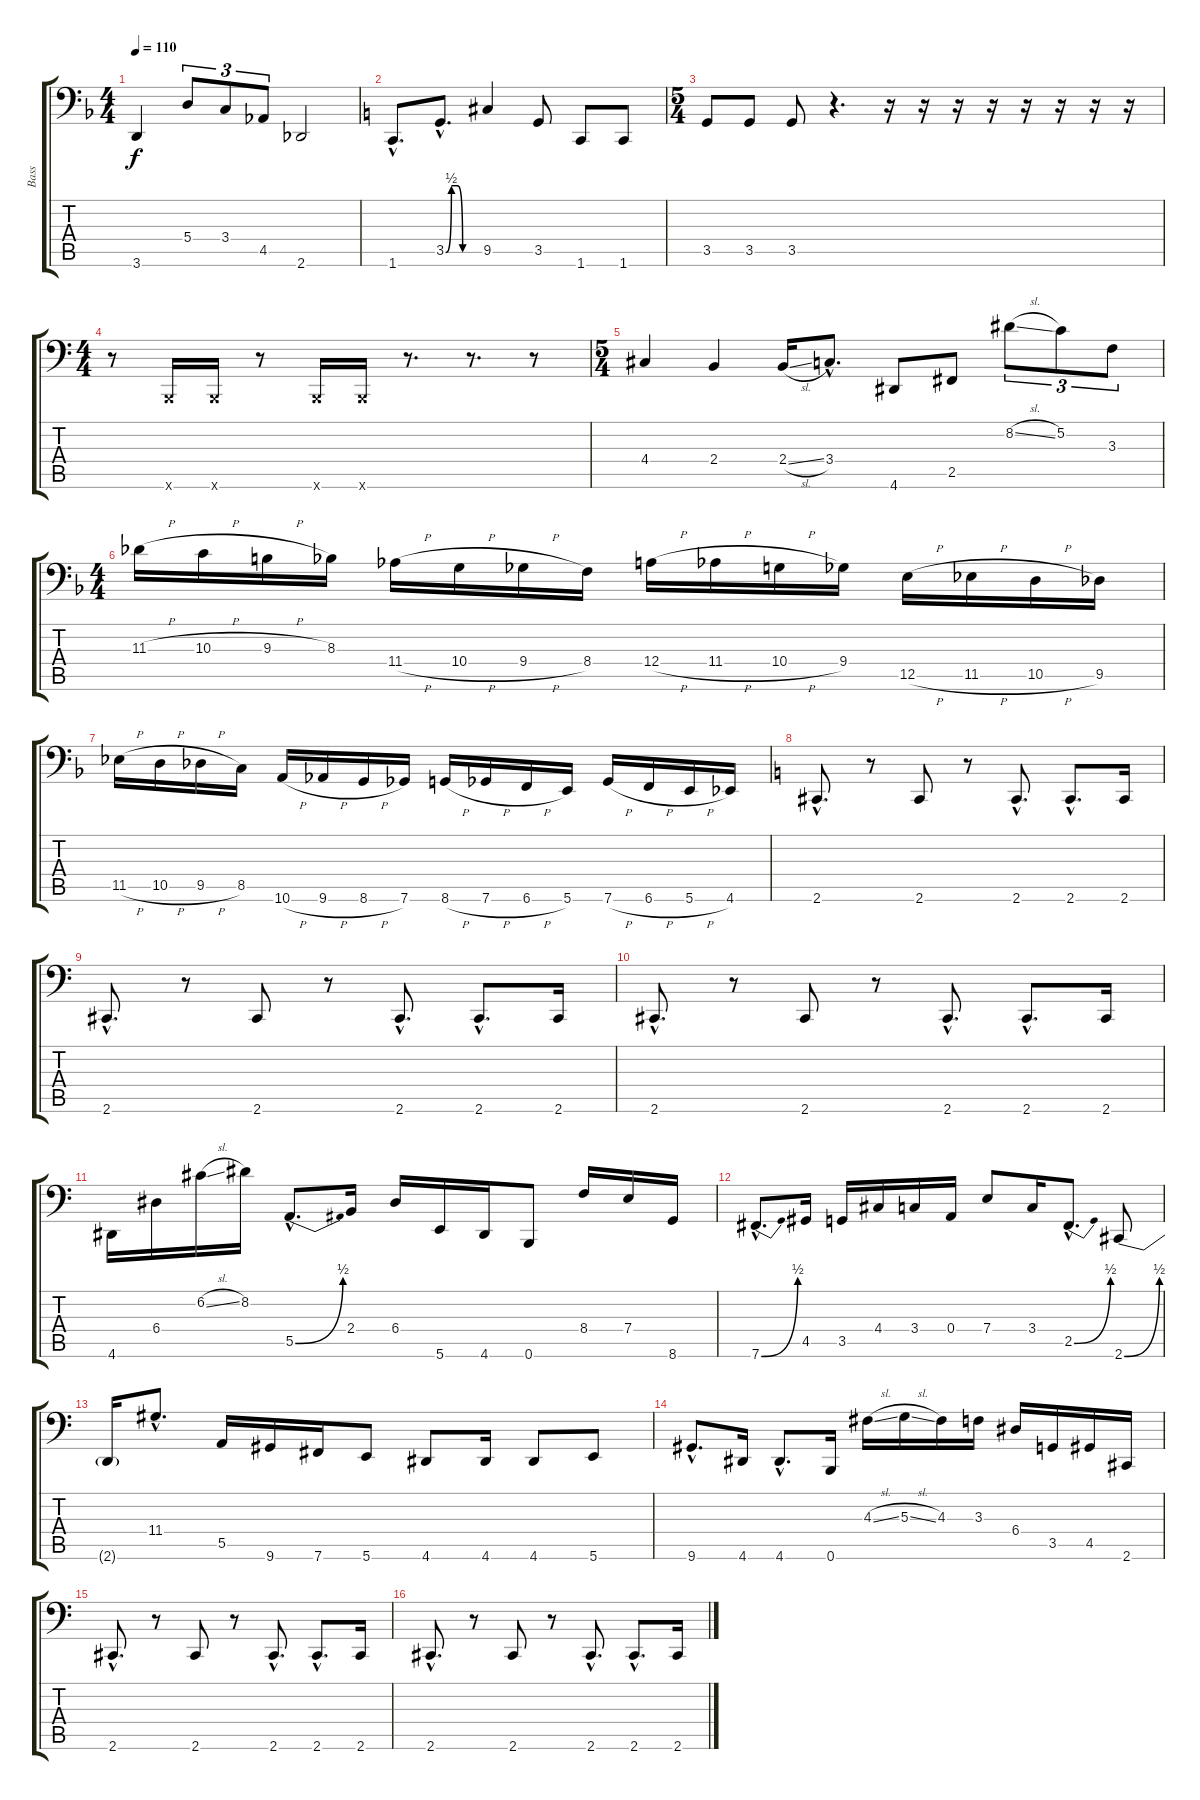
\track ("Bass" "Bass") {instrument electricbassfinger}
\staff {score tabs}
\tuning (C3 G2 D2 A1 E1 B0) {hide}
\ts (4 4)
\tempo 110
\clef f4
\ks dminor
3.6.4{dy f} 5.4.8{tu (3 2)} 3.4.8{tu (3 2)} 4.5.8{tu (3 2)} 2.6.2 |
\ks c
1.6{hac}.8{d} 3.5{be (custom 0 0 10 2 20 2 30 0 60 0) hac}.8{d} 9.5.4 3.5.8 1.6.8 1.6.8 |
\ts (5 4)
3.5.8 3.5.8 3.5.8 r.4{d} r.16 r.16 r.16 r.16 r.16 r.16 r.16 r.16 |
\ts (4 4)
r.8 0.6{x}.16 0.6{x}.16 r.8 0.6{x}.16 0.6{x}.16 r.8{d} r.8{d} r.8 |
\ts (5 4)
4.4.4 2.4.4 2.4{sl}.16 3.4{hac}.8{d} 4.6.8 2.5.8 8.2{sl}.8{tu (3 2)} 5.2.8{tu (3 2)} 3.3.8{tu (3 2)} |
\ts (4 4)
\ks dminor
11.3{h}.16 10.3{h}.16 9.3{h}.16 8.3.16 11.4{h}.16 10.4{h}.16 9.4{h}.16 8.4.16 12.4{h}.16 11.4{h}.16 10.4{h}.16 9.4.16 12.5{h}.16 11.5{h}.16 10.5{h}.16 9.5.16 |
11.5{h}.16 10.5{h}.16 9.5{h}.16 8.5.16 10.6{h}.16 9.6{h}.16 8.6{h}.16 7.6.16 8.6{h}.16 7.6{h}.16 6.6{h}.16 5.6.16 7.6{h}.16 6.6{h}.16 5.6{h}.16 4.6.16 |
\ks c
2.6{hac}.8{d} r.8 2.6.8 r.8 2.6{hac}.8{d} 2.6{hac}.8{d} 2.6.16 |
2.6{hac}.8{d} r.8 2.6.8 r.8 2.6{hac}.8{d} 2.6{hac}.8{d} 2.6.16 |
2.6{hac}.8{d} r.8 2.6.8 r.8 2.6{hac}.8{d} 2.6{hac}.8{d} 2.6.16 |
4.6.16 6.4.16 6.2{sl}.16 8.2.16 5.5{be (bend 0 0 60 2) hac}.8{d} 2.4.16 6.4.16 5.6.16 4.6.16 0.6.8 8.4.16 7.4.16 8.6.16 |
7.6{be (bend 0 0 60 2) hac}.8{d} 4.5.16 3.5.16 4.4.16 3.4.16 0.4.16 7.4.8 3.4.16 2.5{be (bend 0 0 60 2) hac}.8{d} 2.6{be (bend 0 0 60 2)}.8 |
2.6{t}.16 11.4{hac}.8{d} 5.5.16 9.6.16 7.6.16 5.6.8 4.6.8 4.6.16 4.6.8 5.6.8 |
9.6{hac}.8{d} 4.6.16 4.6{hac}.8{d} 0.6.16 4.3{sl}.16 5.3{sl}.16 4.3.16 3.3.16 6.4.16 3.5.16 4.5.16 2.6.16 |
2.6{hac}.8{d} r.8 2.6.8 r.8 2.6{hac}.8{d} 2.6{hac}.8{d} 2.6.16 |
2.6{hac}.8{d} r.8 2.6.8 r.8 2.6{hac}.8{d} 2.6{hac}.8{d} 2.6.16
